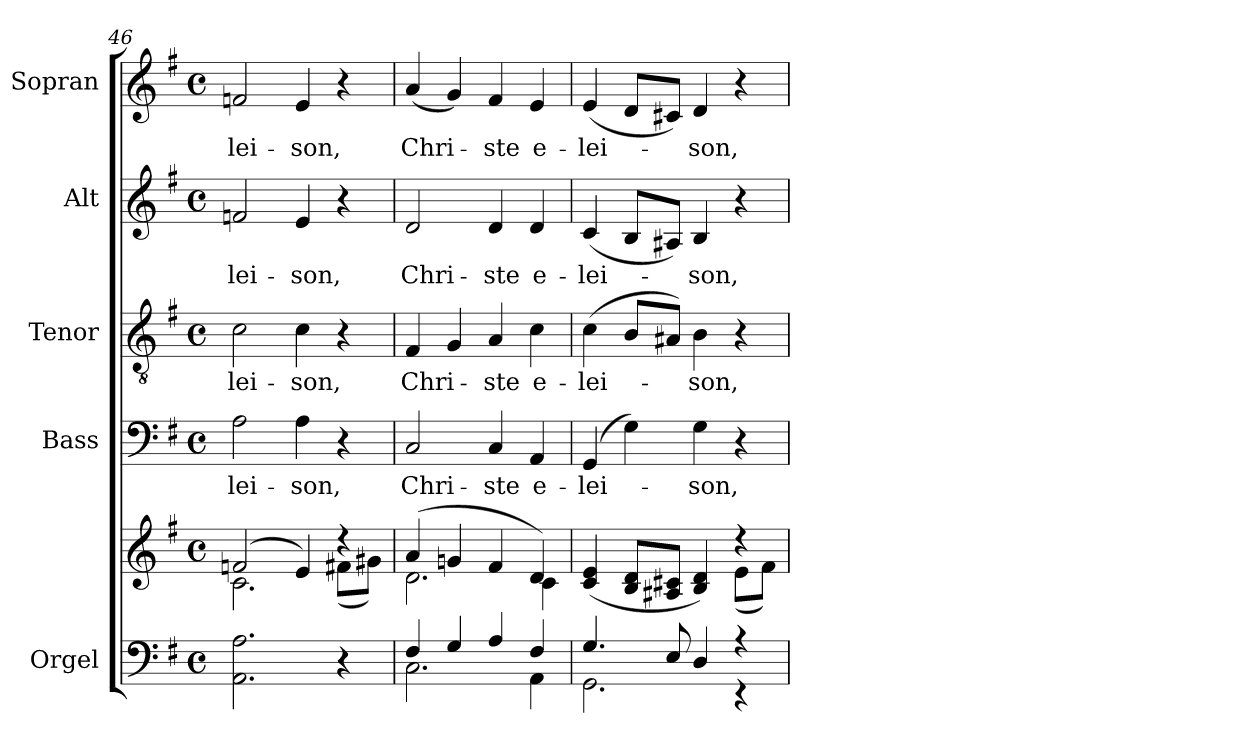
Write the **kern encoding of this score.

**kern	**kern	**kern	**text	**kern	**text	**kern	**text	**kern	**text
*part5	*part5	*part4	*part4	*part3	*part3	*part2	*part2	*part1	*part1
*staff6	*staff5	*staff4	*staff4	*staff3	*staff3	*staff2	*staff2	*staff1	*staff1
*I"Orgel	*	*I"Bass	*	*I"Tenor	*	*I"Alt	*	*I"Sopran	*
*I'Org.	*	*I'B.	*	*I'T.	*	*I'A.	*	*I'S.	*
*clefF4	*clefG2	*clefF4	*	*clefGv2	*	*clefG2	*	*clefG2	*
*k[f#]	*k[f#]	*k[f#]	*	*k[f#]	*	*k[f#]	*	*k[f#]	*
*G:	*G:	*G:	*	*G:	*	*G:	*	*G:	*
*M4/4	*M4/4	*M4/4	*	*M4/4	*	*M4/4	*	*M4/4	*
*met(c)	*met(c)	*met(c)	*	*met(c)	*	*met(c)	*	*met(c)	*
=46	=46	=46	=46	=46	=46	=46	=46	=46	=46
*	*^	*	*	*	*	*	*	*	*
!	!	!	!	!LO:LY:b	!	!LO:LY:b	!	!LO:LY:b	!	!LO:LY:b
2.AA\ 2.A\	(2fn/	2.c\	2A\	-lei-	2c\	-lei-	2fn/	-lei-	2fn/	-lei-
!	!	!	!	!LO:LY:b	!	!LO:LY:b	!	!LO:LY:b	!	!LO:LY:b
.	4e/)	.	4A\	-son,	4c\	-son,	4e/	-son,	4e/	-son,
4r	4rdd	(<8f#X\L	4r	.	4r	.	4r	.	4r	.
.	.	8g#X\J)	.	.	.	.	.	.	.	.
=47	=47	=47	=47	=47	=47	=47	=47	=47	=47	=47
*^	*	*	*	*	*	*	*	*	*	*
!	!	!	!	!	!LO:LY:b	!	!LO:LY:b	!	!LO:LY:b	!	!LO:LY:b
4F#/	2.C\	(4a/	2.d\	2C/	Chri-	4F#/	Chri-	2d/	Chri-	(<4a/	Chri-
4G/	.	4gn/	.	.	.	4G/	.	.	.	4g/)	.
!	!	!	!	!	!LO:LY:b	!	!LO:LY:b	!	!LO:LY:b	!	!LO:LY:b
4A/	.	4f#/	.	4C/	-ste	4A/	-ste	4d/	-ste	4f#/	-ste
!	!	!	!	!	!LO:LY:b	!	!LO:LY:b	!	!LO:LY:b	!	!LO:LY:b
4F#/	4AA\	4d/)	4c\	4AA/	e-	4c\	e-	4d/	e-	4e/	e-
=48	=48	=48	=48	=48	=48	=48	=48	=48	=48	=48	=48
!	!	!	!	!	!LO:LY:b	!	!LO:LY:b	!	!LO:LY:b	!	!LO:LY:b
4.G/	2.GG\	(4c/ 4e/	2.ryy	(4GG/	-lei-	(>4c\	-lei-	(<4c/	-lei-	(<4e/	-lei-
.	.	8B/ 8d/L	.	4G\)	.	8B/L	.	8B/L	.	8d/L	.
8E/	.	8A#X/ 8c#X/J	.	.	.	8A#X/J)	.	8A#X/J)	.	8c#X/J)	.
!	!	!	!	!	!LO:LY:b	!	!LO:LY:b	!	!LO:LY:b	!	!LO:LY:b
4D/	.	4B/ 4d/)	.	4G\	-son,	4B\	-son,	4B/	-son,	4d/	-son,
4r	4r	4rdd	(<8e\L	4r	.	4r	.	4r	.	4r	.
.	.	.	8f#\J)	.	.	.	.	.	.	.	.
*v	*v	*	*	*	*	*	*	*	*	*	*
*	*v	*v	*	*	*	*	*	*	*	*
=	=	=	=	=	=	=	=	=	=
*-	*-	*-	*-	*-	*-	*-	*-	*-	*-
